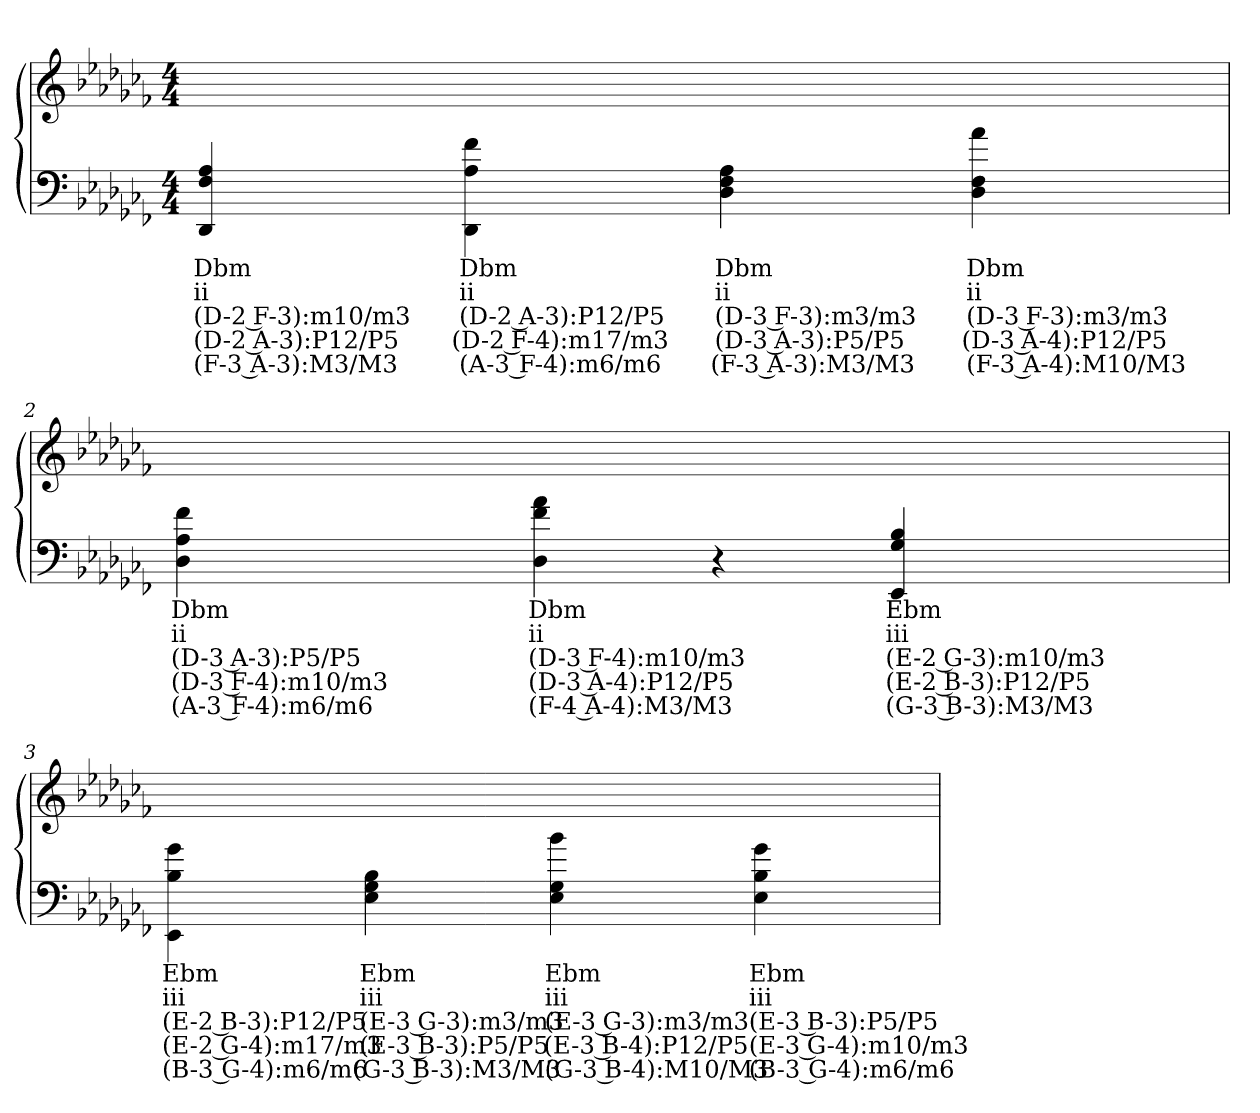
**kern	**text	**text	**text	**text	**text	**kern
*part2	*part2	*part2	*part2	*part2	*part2	*part1
*staff2	*staff2	*staff2	*staff2	*staff2	*staff2	*staff1
*clefF4	*	*	*	*	*	*clefG2
*k[b-e-a-d-g-c-f-]	*	*	*	*	*	*k[b-e-a-d-g-c-f-]
*C-:	*	*	*	*	*	*C-:
*M4/4	*	*	*	*	*	*M4/4
*MM60	*	*	*	*	*	*MM60
=1	=1	=1	=1	=1	=1	=1
4DD- 4F- 4A-	Dbm	ii	(D-2 F-3):m10/m3	(D-2 A-3):P12/P5	(F-3 A-3):M3/M3	1ryy
4DD- 4A- 4f-	Dbm	ii	(D-2 A-3):P12/P5	(D-2 F-4):m17/m3	(A-3 F-4):m6/m6	.
4D- 4F- 4A-	Dbm	ii	(D-3 F-3):m3/m3	(D-3 A-3):P5/P5	(F-3 A-3):M3/M3	.
4D- 4F- 4a-	Dbm	ii	(D-3 F-3):m3/m3	(D-3 A-4):P12/P5	(F-3 A-4):M10/M3	.
=2	=2	=2	=2	=2	=2	=2
4D- 4A- 4f-	Dbm	ii	(D-3 A-3):P5/P5	(D-3 F-4):m10/m3	(A-3 F-4):m6/m6	1ryy
4D- 4f- 4a-	Dbm	ii	(D-3 F-4):m10/m3	(D-3 A-4):P12/P5	(F-4 A-4):M3/M3	.
4r	.	.	.	.	.	.
4EE- 4G- 4B-	Ebm	iii	(E-2 G-3):m10/m3	(E-2 B-3):P12/P5	(G-3 B-3):M3/M3	.
=3	=3	=3	=3	=3	=3	=3
4EE- 4B- 4g-	Ebm	iii	(E-2 B-3):P12/P5	(E-2 G-4):m17/m3	(B-3 G-4):m6/m6	1ryy
4E- 4G- 4B-	Ebm	iii	(E-3 G-3):m3/m3	(E-3 B-3):P5/P5	(G-3 B-3):M3/M3	.
4E- 4G- 4b-	Ebm	iii	(E-3 G-3):m3/m3	(E-3 B-4):P12/P5	(G-3 B-4):M10/M3	.
4E- 4B- 4g-	Ebm	iii	(E-3 B-3):P5/P5	(E-3 G-4):m10/m3	(B-3 G-4):m6/m6	.
=	=	=	=	=	=	=
*-	*-	*-	*-	*-	*-	*-
